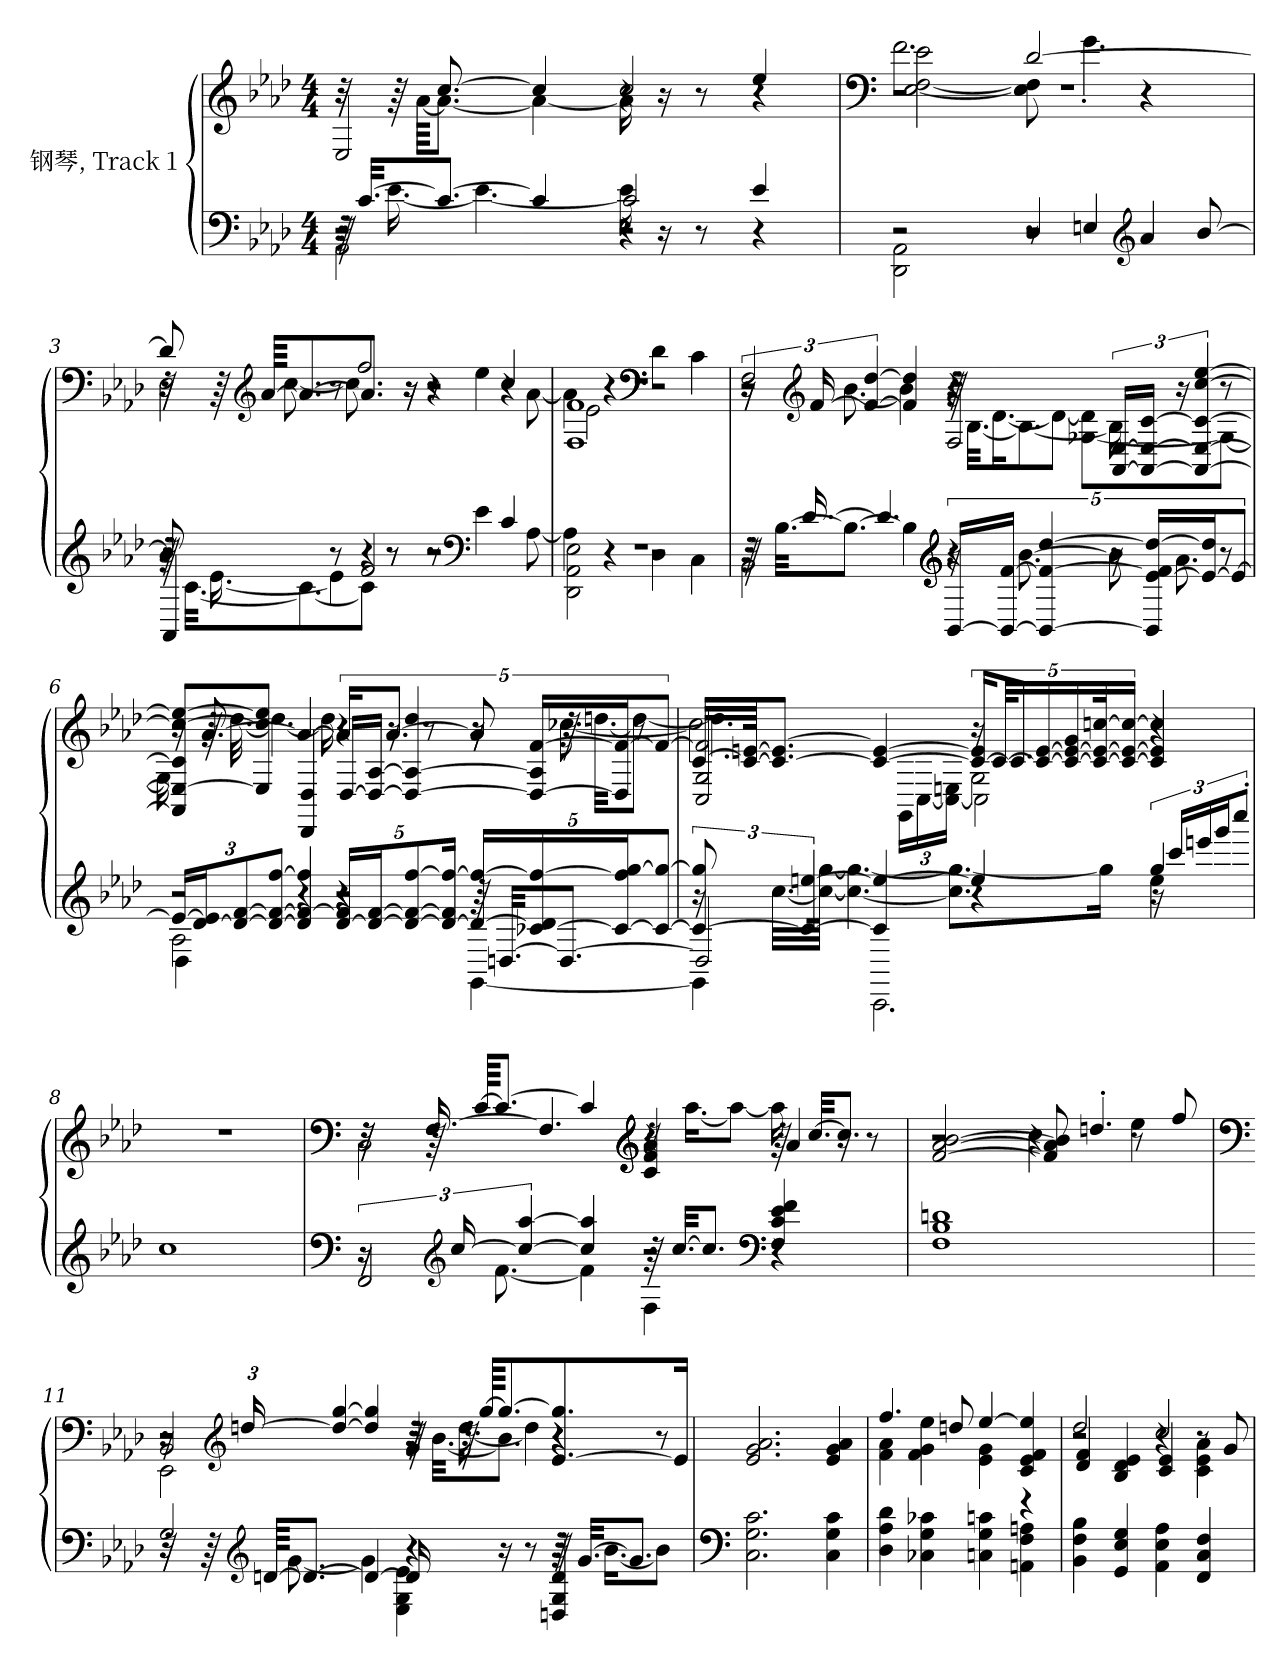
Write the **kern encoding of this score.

**kern	**kern
*part1	*part1
*staff2	*staff1
*I"钢琴, Track 1	*
*clefF4	*clefG2
*k[b-e-a-d-]	*k[b-e-a-d-]
*M4/4	*M4/4
*MM96	*MM96
=1	=1
*^	*^
*	*^	*	*^
*	*	*^	*	*	*
2r	32r	64r	2AA-\	16r	32r	2E-/
.	.	[32.c/KKL	.	.	.	.
.	[16.e-\	.	.	.	64r	.
.	.	.	.	.	[64a-\KKKL	.
.	.	8.c/J_	.	[8.cc/	8.a-\J_	.
.	4.e-\_	.	.	.	.	.
.	.	4c/]	.	4cc/]	4a-\_	.
4r	16e-\]	2c/	2r	4r	16a-\]	2cc/
.	16r	.	.	.	16r	.
.	8r	.	.	.	8r	.
4e-/	4r	.	.	4ee-/	4r	.
*v	*v	*v	*v	*	*	*
*	*v	*v	*v
=2	=2
*	*clefF4
*^	*^
*	*^	*	*^
*	*	*	*	*	*^
2r	2r	2DD-\ 2AA-\	1r	2.f\	2r	[2E-\ [2F\ 2e-\
8r	4D-/	2r	.	.	[2d-/	8E-\] 8F\]
4En/	.	.	.	.	.	4.g'\
*clefG2	*	*	*	*	*	*
.	4a-/	.	.	4r	.	.
[8b-/	.	.	.	.	.	.
!!LO:LB:g=z	!!	!!	!!
=3	=3	=3	=3	=3	=3	=3
*	*	*^	*	*	*	*
8b-/]	64r	4AA-/	32r	32r	2E-\	8d-/]	16r
.	[32.c\KKL	.	.	.	.	.	.
.	.	.	[16.e-\	64r	.	.	.
*	*	*	*	*clefG2	*	*	*
.	.	.	.	[64a-/KKKL	.	.	.
.	8.c\_	.	.	8.a-/_	.	.	[8.cc\
8r	.	.	4e-\]	.	.	8r	.
4r	8c\J]	2f/	.	8.a-/J]	.	2ff/	8.cc\]
.	8r	.	8r	.	.	.	.
.	.	.	.	16r	.	.	16r
2r	8r	.	2r	4r	8r	.	2r
*clefF4	*	*	*	*	*	*	*
.	4e-\	.	.	.	4ee-\	.	.
.	.	4c/	.	4cc/	.	4r	.
.	[8A-\	.	.	.	[8a-\	.	.
*	*	*v	*v	*	*	*	*
=4	=4	=4	=4	=4	=4	=4
1r	4A-\]	2DD-\ 2AA-\ 2E-\	1r	4a-\]	1F 1f	2e-\
.	4r	.	.	4r	.	.
*	*	*	*clefF4	*	*	*
.	2r	4D-\	.	2r	.	4d-\
.	.	4C\	.	.	.	4c\
!!LO:LB:g=z	!!	!!	!!
=5	=5	=5	=5	=5	=5	=5
32r	2BB-\	64r	2F/	2r	24r	16r
.	.	[32.B-\KKL	.	.	.	.
[16.d-/	.	.	.	.	.	.
*	*	*	*clefG2	*	*	*
.	.	.	.	.	[24f/	.
.	.	8.B-\J_	.	.	.	[8.b-\
.	.	.	.	.	6f/_ [6dd-/	.
4.d-/]	.	.	.	.	.	.
.	.	4B-\]	.	.	4f/] 4dd-/]	4b-\]
*clefG2	*	*	*	*	*	*
[20BB-/LL	4r	16r	2F'/	64r	4r	32r
.	.	.	.	[32.B-\KKL	.	.
.	.	.	.	.	.	[16.d-\KL
20BB-/_ [20f/JJ	.	.	.	.	.	.
.	.	[8.b-\	.	8.B-\J_	.	.
5BB-/_ 5f/_ [5dd-/	.	.	.	.	.	.
.	.	.	.	.	.	8d-\J_
.	16r	8b-\]	.	16B-\]	[24AA-/ [24E-/LL	[8G-X\ 8d-\]L
.	.	.	.	.	24AA-/_ 24E-/_ [24c/JJ	.
20BB-/] [20e-/ 20f/] 20dd-/_LL	.	.	.	.	.	.
.	8.a-\	.	.	16r	.	.
.	.	.	.	.	6AA-/_ 6E-/_ 6c/_ [6cc/ [6ee-/	.
20e-/_ 20dd-/]J	.	.	.	.	.	.
.	.	8r	.	8r	.	8G-\J_
10e-/J_	.	.	.	.	.	.
*v	*v	*v	*	*	*	*
!!LO:LB:g=z	!!	!!	!!
=6	=6	=6	=6	=6
*Xbrackettup	*	*	*	*
*^	*	*	*	*
*	*^	*	*	*	*
*	*	*^	*	*	*	*
24e-/LL_	2A-\	2r	4D-\	16r	2r	8AA-/] 8E-/_ 8c/] 8cc/_ 8ee-/_L	16G-\]
[24d-/ 24e-/]J	.	.	.	.	.	.	.
.	.	.	.	[8.a-/	.	.	64r
.	.	.	.	.	.	.	[32.dd-\
12d-/_ [12f/	.	.	.	.	.	.	.
.	.	.	.	.	.	8E-/] 8cc/] 8ee-/]J	4.dd-\_
12d-/_ 12f/_ [12ff/J	.	.	.	.	.	.	.
4d-/] 4f/_ 4ff/]	.	.	4r	4a-/_	.	4DD-/ 4D-/	.
[20d-/ 20f/]LL	2r	4r	4r	16a-/KL]	4r	[20D-/LL	16dd-\]
20d-/_ [20f/J	.	.	.	.	.	20D-/_ [20A-/JJ	.
.	.	.	.	[8.a-/J	.	.	16r
10d-/_ 10f/_ [10ff/	.	.	.	.	.	5D-/_ 5A-/_ 5dd-/	.
.	.	.	.	.	.	.	8r
20d-/_ 20f/] 20ff/_Jk	.	.	.	.	.	.	.
20d-/_ 20ff/_LL	.	64r	[4GG\	8a-/]	16r	.	16r
.	.	[32.Dn/KKL	.	.	.	.	.
[20c-X/ 20d-/] 20ff/_	.	.	.	.	.	20D-/_ 20A-/] [20f/LL	.
.	.	8.D/J_	.	.	[8.cc-X\	.	64r
.	.	.	.	.	.	.	[32.ddn\KKL
20c-/_ 20ff/] [20gg/J	.	.	.	.	.	20D-/] 20f/_J	.
.	.	.	.	8r	.	.	8dd\J_
10c-/_ 10gg/_J	.	.	.	.	.	10f/J_	.
!!LO:LB:g=z	!!	!!	!!
=7	=7	=7	=7	=7	=7	=7	=7
*brackettup	*	*	*	*	*	*	*
12c-/_ 12gg/]	16r	2D/]	4GG\]	[32.c/LLL	2cc-\]	2C/ 2G/ 2f/]	4.dd\]
.	.	.	.	64c/_ [64en/JJK	.	.	.
.	[32.cc\LLL	.	.	8.c/_ 8.e/_J	.	.	.
6c-/_ [6een/	.	.	.	.	.	.	.
.	64cc\_ [64gg\JJJk	.	.	.	.	.	.
.	4.cc\_ 4.gg\_	.	.	.	.	.	.
4c-/] 4ee/_	.	.	2.CC\	4c/_ 4e/_	.	.	.
*	*	*	*	*	*	*	*Xbrackettup
.	.	.	.	.	.	.	24GG\LL
.	.	.	.	.	.	.	[24C\
.	.	.	.	.	.	.	24C\_ 24En\JJ
*	*	*	*	*	*	*brackettup	*
4ee/]	8.cc\] 8.gg\_L	4r	.	16c/_ 16e/]KL	2G\	20r	2C\]
.	.	.	.	.	.	[40c/KLL	.
.	.	.	.	8.c/J]	.	.	.
.	.	.	.	.	.	20c/_ [20e/	.
.	.	.	.	.	.	20c/_ 20e/_ 20g/	.
.	.	.	.	.	.	40c/_ 40e/_ [40ccn/K	.
.	16gg\Jk]	.	.	.	.	.	.
.	.	.	.	.	.	20c/_ 20e/_ 20cc/_JJ	.
24r	4ee\	4gg/	.	4r	.	4c/] 4e/] 4cc/]	.
24ccc/LL	.	.	.	.	.	.	.
24eeen/	.	.	.	.	.	.	.
24ggg/J	.	.	.	.	.	.	.
12cccc'/J	.	.	.	.	.	.	.
*v	*v	*v	*v	*	*	*	*
*	*v	*v	*v	*v
=8	=8
1cc	1r
!!LO:LB:g=z
=9	=9
*clefF4	*clefF4
*^	*^
*	*^	*	*^
24r	16r	2FF/	32r	2C\	32r
.	.	.	64r	.	[16.F/
*clefG2	*	*	*	*	*
[24cc/	.	.	.	.	.
.	.	.	[64c/KKKL	.	.
.	[8.f\	.	8.c/J_	.	.
6cc/_ [6aa-/	.	.	.	.	.
.	.	.	.	.	4.F/]
4cc/] 4aa-/]	4f\]	.	4c/]	.	.
*	*	*	*clefG2	*	*
64r	4F\	2r	4r	32r	4c/ 4f/ 4a-/
[32.cc/KKL	.	.	.	.	.
.	.	.	.	[16.aa-\KL	.
8.cc/J]	.	.	.	.	.
.	.	.	.	8aa-\J_	.
*clefF4	*	*	*	*	*
4F/ 4c/ 4e-/ 4f/	4r	.	64r	16aa-\]	4a-/
.	.	.	[32.cc/KKL	.	.
.	.	.	8.cc/J]	16r	.
.	.	.	.	8r	.
*v	*v	*v	*	*	*
=10	=10	=10	=10
1F 1B- 1dn	2r	2r	[2f/ [2a-/ [2b-/
.	4r	4cc\	8f/] 8a-/] 8b-/]
.	.	.	4.ddn'/
.	8r	4ee-\	.
.	8ff/	.	.
*	*v	*v	*v
!!LO:PB:g=z
=11	=11
*	*clefF4
*^	*^
*	*^	*	*^
*	*	*	*	*	*^
32r	16r	2G/	24r	2r	2BB-/	2EE-\
64r	.	.	.	.	.	.
*	*	*	*clefG2	*	*	*
.	.	.	[24ddn/	.	.	.
*clefG2	*	*	*	*	*	*
[64dn/KKKL	.	.	.	.	.	.
8.d/J_	[8.g\	.	.	.	.	.
.	.	.	6dd/_ [6gg/	.	.	.
4d/_	4g\]	.	4dd/] 4gg/]	.	.	.
16d/]	4E-\ 4G\ 4e-\	4r	32r	32r	4g/	64r
.	.	.	.	.	.	[32.b-\KKL
.	.	.	64r	[16.dd\	.	.
.	.	.	[64gg/KKKL	.	.	.
16r	.	.	8.gg/_	.	.	8.b-\J]
8r	.	.	.	4dd\]	.	.
64r	32r	4Dn/ 4G/ 4d/	[8.e-/ 8.gg/]	.	4r	4r
[32.g/KKL	.	.	.	.	.	.
.	[16.b-\KL	.	.	.	.	.
8.g/J]	.	.	.	.	.	.
.	8b-\J]	.	.	8r	.	.
.	.	.	16e-/Jk]	.	.	.
*v	*v	*v	*	*	*	*
*	*v	*v	*v	*v
=12	=12
*clefF4	*
2.C\ 2.G\ 2.c\	2.e-/ 2.g/ 2.a-/
4C\ 4G\ 4c\	4e-/ 4g/ 4a-/
!!LO:LB:g=z
=13	=13
*	*MM109
*	*^
4D-\ 4A-\ 4d-\	4.ff/	4f\ 4a-\
4C-X\ 4G\ 4c-X\	.	4f\ 4g\ 4ee-\
.	8ddn/	.
4Cn\ 4G\ 4cn\	[4ee-/	4e-\ 4g\
4AAn\ 4F\ 4An\	4c/ 4e-/ 4f/ 4ee-/]	4r
*	*v	*v
=14	=14
*	*MM119
*	*^
*	*	*^
4BB-\ 4F\ 4B-\	2dd-/	2r	4d-/ 4f/
*	*MM126	*	*
4GG/ 4E-/ 4G/	.	.	4B-/ 4d-/ 4e-/
*	*MM96	*	*
4AA-\ 4E-\ 4A-\	2cc/	4r	4c/ 4e-/
4FF/ 4C/ 4F/	.	4c\ 4e-\ 4a-\	8r
.	.	.	8g/
*	*v	*v	*v
=	=
*-	*-
